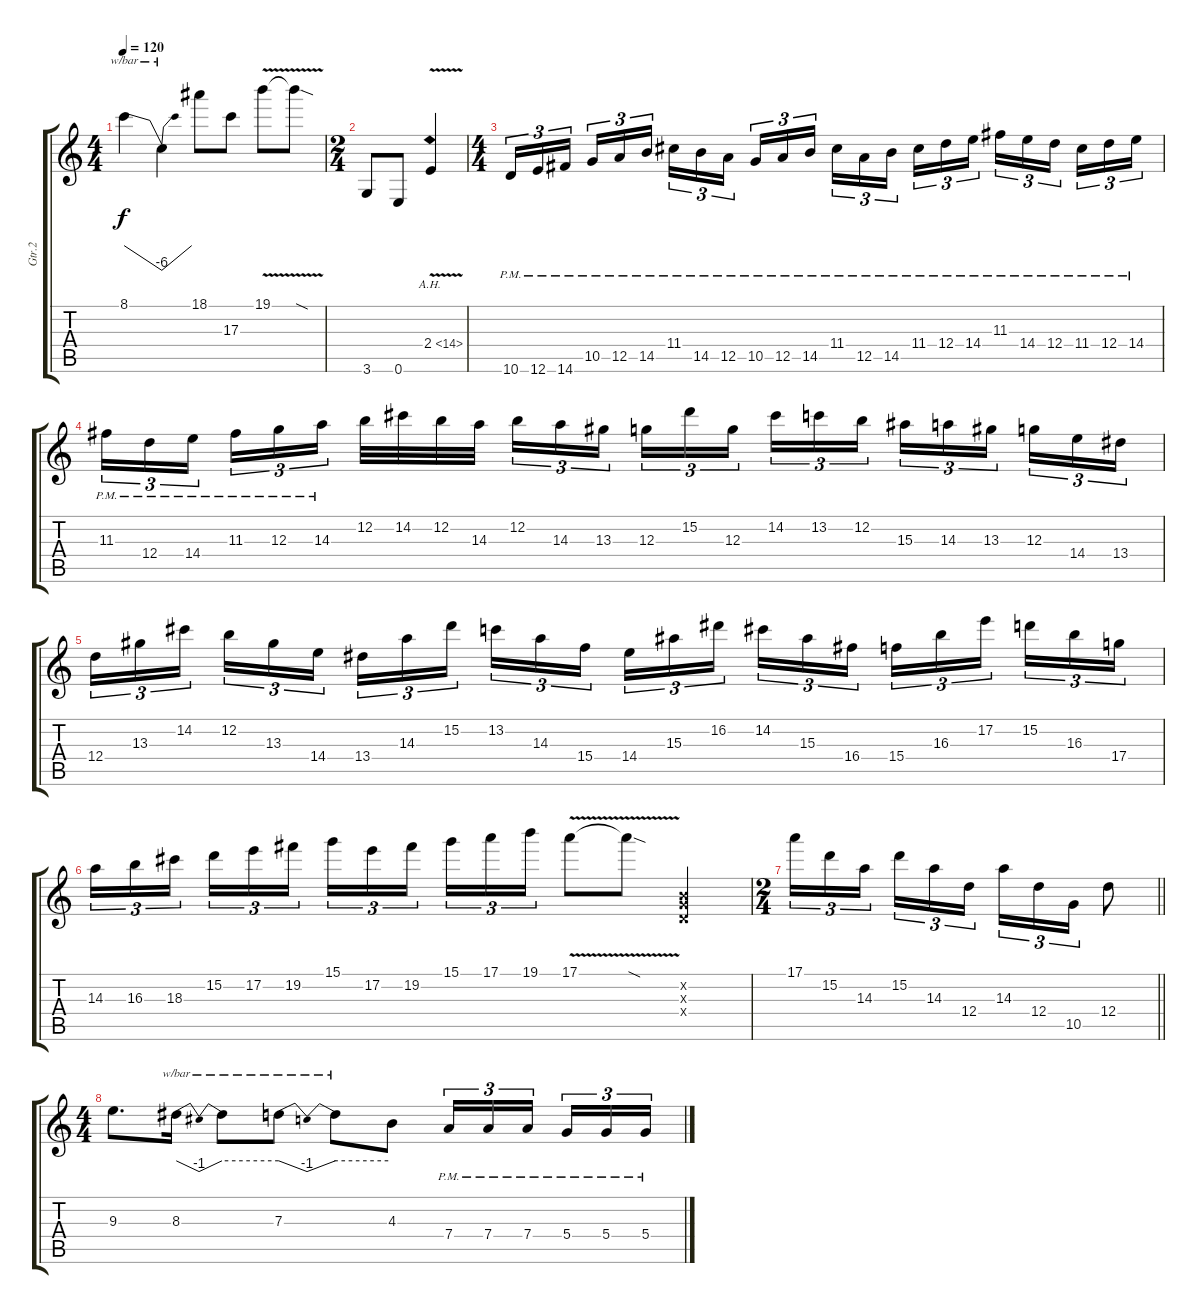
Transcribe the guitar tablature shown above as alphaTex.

\track ("Gtr.2" "Gtr.2") {instrument distortionguitar}
\staff {score tabs}
\tuning (E4 B3 G3 D3 A2 E2) {hide}
\ts (4 4)
\tempo 120
\clef g2
\ks c
8.1.4{tbe (dive default 0 0 60 -24) dy f} 8.1{t}.4{tbe (dive default 0 -24 60 0)} 18.1.8 17.3.8 19.1{v}.8 19.1{sod t}.8 |
\ts (2 4)
3.6.8 0.6.8 2.4{ah 12 v}.4 |
\ts (4 4)
10.6{pm}.16{tu (3 2)} 12.6{pm}.16{tu (3 2)} 14.6{pm}.16{tu (3 2) beam splitsecondary} 10.5{pm}.16{tu (3 2)} 12.5{pm}.16{tu (3 2)} 14.5{pm}.16{tu (3 2)} 11.4{pm}.16{tu (3 2)} 14.5{pm}.16{tu (3 2)} 12.5{pm}.16{tu (3 2) beam splitsecondary} 10.5{pm}.16{tu (3 2)} 12.5{pm}.16{tu (3 2)} 14.5{pm}.16{tu (3 2)} 11.4{pm}.16{tu (3 2)} 12.5{pm}.16{tu (3 2)} 14.5{pm}.16{tu (3 2) beam splitsecondary} 11.4{pm}.16{tu (3 2)} 12.4{pm}.16{tu (3 2)} 14.4{pm}.16{tu (3 2)} 11.3{pm}.16{tu (3 2)} 14.4{pm}.16{tu (3 2)} 12.4{pm}.16{tu (3 2) beam splitsecondary} 11.4{pm}.16{tu (3 2)} 12.4{pm}.16{tu (3 2)} 14.4{pm}.16{tu (3 2)} |
11.3{pm}.16{tu (3 2)} 12.4{pm}.16{tu (3 2)} 14.4{pm}.16{tu (3 2) beam splitsecondary} 11.3{pm}.16{tu (3 2)} 12.3{pm}.16{tu (3 2)} 14.3{pm}.16{tu (3 2)} 12.2.32 14.2.32 12.2.32 14.3.32{beam splitsecondary} 12.2.16{tu (3 2)} 14.3.16{tu (3 2)} 13.3.16{tu (3 2)} 12.3.16{tu (3 2)} 15.2.16{tu (3 2)} 12.3.16{tu (3 2) beam splitsecondary} 14.2.16{tu (3 2)} 13.2.16{tu (3 2)} 12.2.16{tu (3 2)} 15.3.16{tu (3 2)} 14.3.16{tu (3 2)} 13.3.16{tu (3 2) beam splitsecondary} 12.3.16{tu (3 2)} 14.4.16{tu (3 2)} 13.4.16{tu (3 2)} |
12.4.16{tu (3 2)} 13.3.16{tu (3 2)} 14.2.16{tu (3 2) beam splitsecondary} 12.2.16{tu (3 2)} 13.3.16{tu (3 2)} 14.4.16{tu (3 2)} 13.4.16{tu (3 2)} 14.3.16{tu (3 2)} 15.2.16{tu (3 2) beam splitsecondary} 13.2.16{tu (3 2)} 14.3.16{tu (3 2)} 15.4.16{tu (3 2)} 14.4.16{tu (3 2)} 15.3.16{tu (3 2)} 16.2.16{tu (3 2) beam splitsecondary} 14.2.16{tu (3 2)} 15.3.16{tu (3 2)} 16.4.16{tu (3 2)} 15.4.16{tu (3 2)} 16.3.16{tu (3 2)} 17.2.16{tu (3 2) beam splitsecondary} 15.2.16{tu (3 2)} 16.3.16{tu (3 2)} 17.4.16{tu (3 2)} |
14.3.16{tu (3 2)} 16.3.16{tu (3 2)} 18.3.16{tu (3 2) beam splitsecondary} 15.2.16{tu (3 2)} 17.2.16{tu (3 2)} 19.2.16{tu (3 2)} 15.1.16{tu (3 2)} 17.2.16{tu (3 2)} 19.2.16{tu (3 2) beam splitsecondary} 15.1.16{tu (3 2)} 17.1.16{tu (3 2)} 19.1.16{tu (3 2)} 17.1{v}.8 17.1{sod t}.8 (0.2{x} 0.3{x} 0.4{x}).4 |
\ts (2 4)
\barLineRight lightlight
17.1.16{tu (3 2)} 15.2.16{tu (3 2)} 14.3.16{tu (3 2) beam splitsecondary} 15.2.16{tu (3 2)} 14.3.16{tu (3 2)} 12.4.16{tu (3 2)} 14.3.16{tu (3 2)} 12.4.16{tu (3 2)} 10.5.16{tu (3 2)} 12.4.8 |
\ts (4 4)
9.3.8{d} 8.3.16{tbe (dip default 0 0 30 -4 60 0)} 8.3{t}.8{tbe (hold default 0 0 60 0)} 7.3.8{tbe (dip default 0 0 30 -4 60 0)} 7.3{t}.8{tbe (hold default 0 0 60 0)} 4.3.8 7.4{pm}.16{tu (3 2)} 7.4{pm}.16{tu (3 2)} 7.4{pm}.16{tu (3 2) beam splitsecondary} 5.4{pm}.16{tu (3 2)} 5.4{pm}.16{tu (3 2)} 5.4{pm}.16{tu (3 2)}
